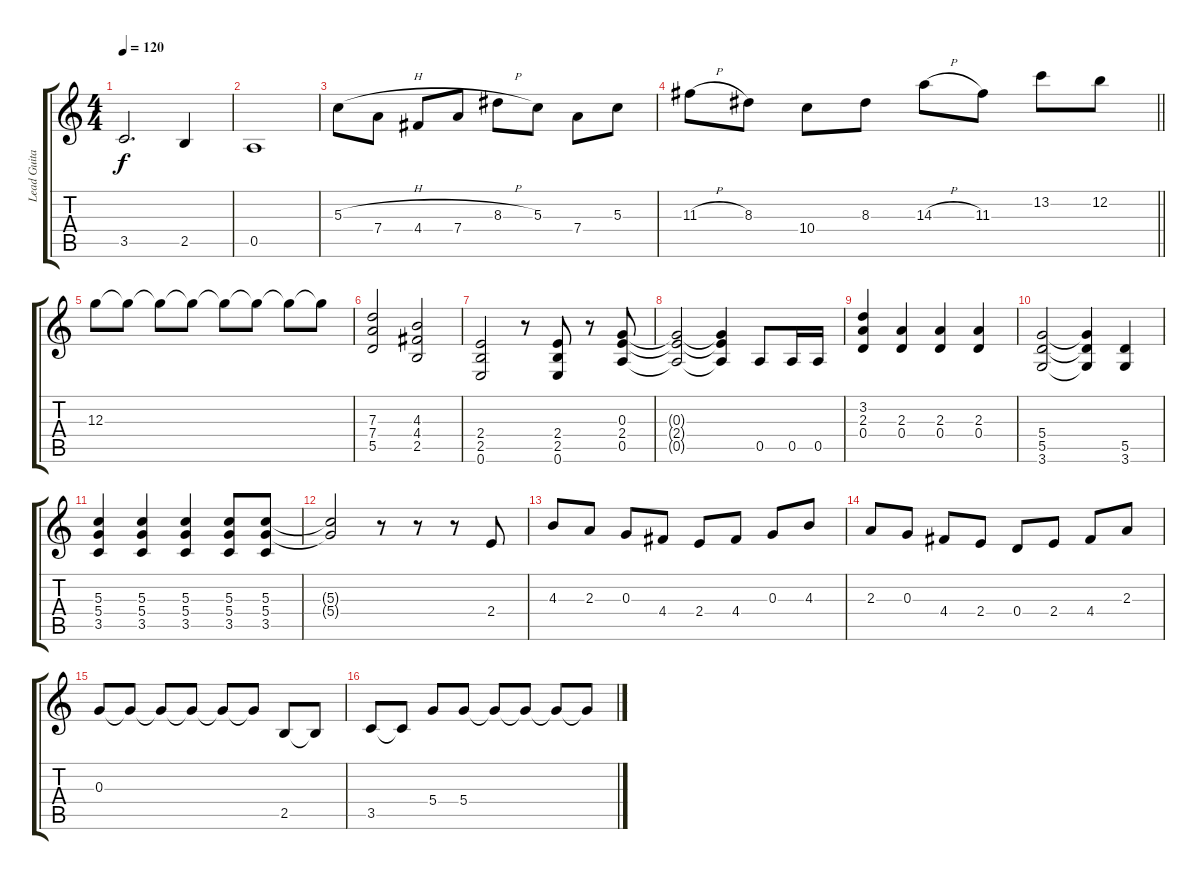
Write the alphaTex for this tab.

\track ("Lead Guitar" "Lead Guita") {instrument distortionguitar}
\staff {score tabs}
\tuning (E4 B3 G3 D3 A2 E2) {hide}
\ts (4 4)
\tempo 120
\clef g2
\ks c
3.5.2{d dy f} 2.5.4 |
0.5.1 |
5.3{h}.8 7.4.8 4.4.8 7.4.8 8.3{h}.8 5.3.8 7.4.8 5.3.8 |
\barLineRight lightlight
11.3{h}.8 8.3.8 10.4.8 8.3.8 14.3{h}.8 11.3.8 13.2.8 12.2.8 |
12.3.8 12.3{t}.8 12.3{t}.8 12.3{t}.8 12.3{t}.8 12.3{t}.8 12.3{t}.8 12.3{t}.8 |
(7.3 7.4 5.5).2 (4.3 4.4 2.5).2 |
(2.4 2.5 0.6).2 r.8 (2.4 2.5 0.6).8 r.8 (0.3 2.4 0.5).8 |
(0.3{t} 2.4{t} 0.5{t}).2 (0.3{t} 2.4{t} 0.5{t}).4 0.5.8 0.5.16 0.5.16 |
(3.2 2.3 0.4).4 (2.3 0.4).4 (2.3 0.4).4 (2.3 0.4).4 |
(5.4 5.5 3.6).2 (5.4{t} 5.5{t} 3.6{t}).4 (5.5 3.6).4 |
(5.3 5.4 3.5).4 (5.3 5.4 3.5).4 (5.3 5.4 3.5).4 (5.3 5.4 3.5).8 (5.3 5.4 3.5).8 |
(5.3{t} 5.4{t}).2 r.8 r.8 r.8 2.4.8 |
4.3.8 2.3.8 0.3.8 4.4.8 2.4.8 4.4.8 0.3.8 4.3.8 |
2.3.8 0.3.8 4.4.8 2.4.8 0.4.8 2.4.8 4.4.8 2.3.8 |
0.3.8 0.3{t}.8 0.3{t}.8 0.3{t}.8 0.3{t}.8 0.3{t}.8 2.5.8 2.5{t}.8 |
3.5.8 3.5{t}.8 5.4.8 5.4.8 5.4{t}.8 5.4{t}.8 5.4{t}.8 5.4{t}.8
